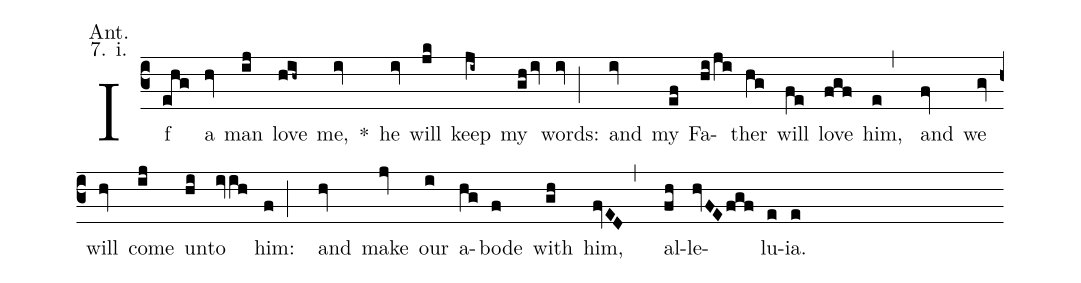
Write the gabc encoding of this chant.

annotation: Ant.;
annotation: 7. i.;
%%
(c3) If(ehg) a(hv) man(ij) love(hih~) me,(iv) <sp>*</sp>() he(iv) will(jk) keep(ji~) my(ghiv) words:(iv;) and(iv) my(ef) Fa(hi/ji)ther(hg) will(fe) love(fgf) him,(e,) and(fv) we(gv) will(hv) come(ij) un(hi)to(ivih) him:(f;) and(hv) make(jv) our(i) a(hg)bode(f) with(gh) him,(fvED,) al(fh)le(hvFEfgf)lu(e)ia.(e)
